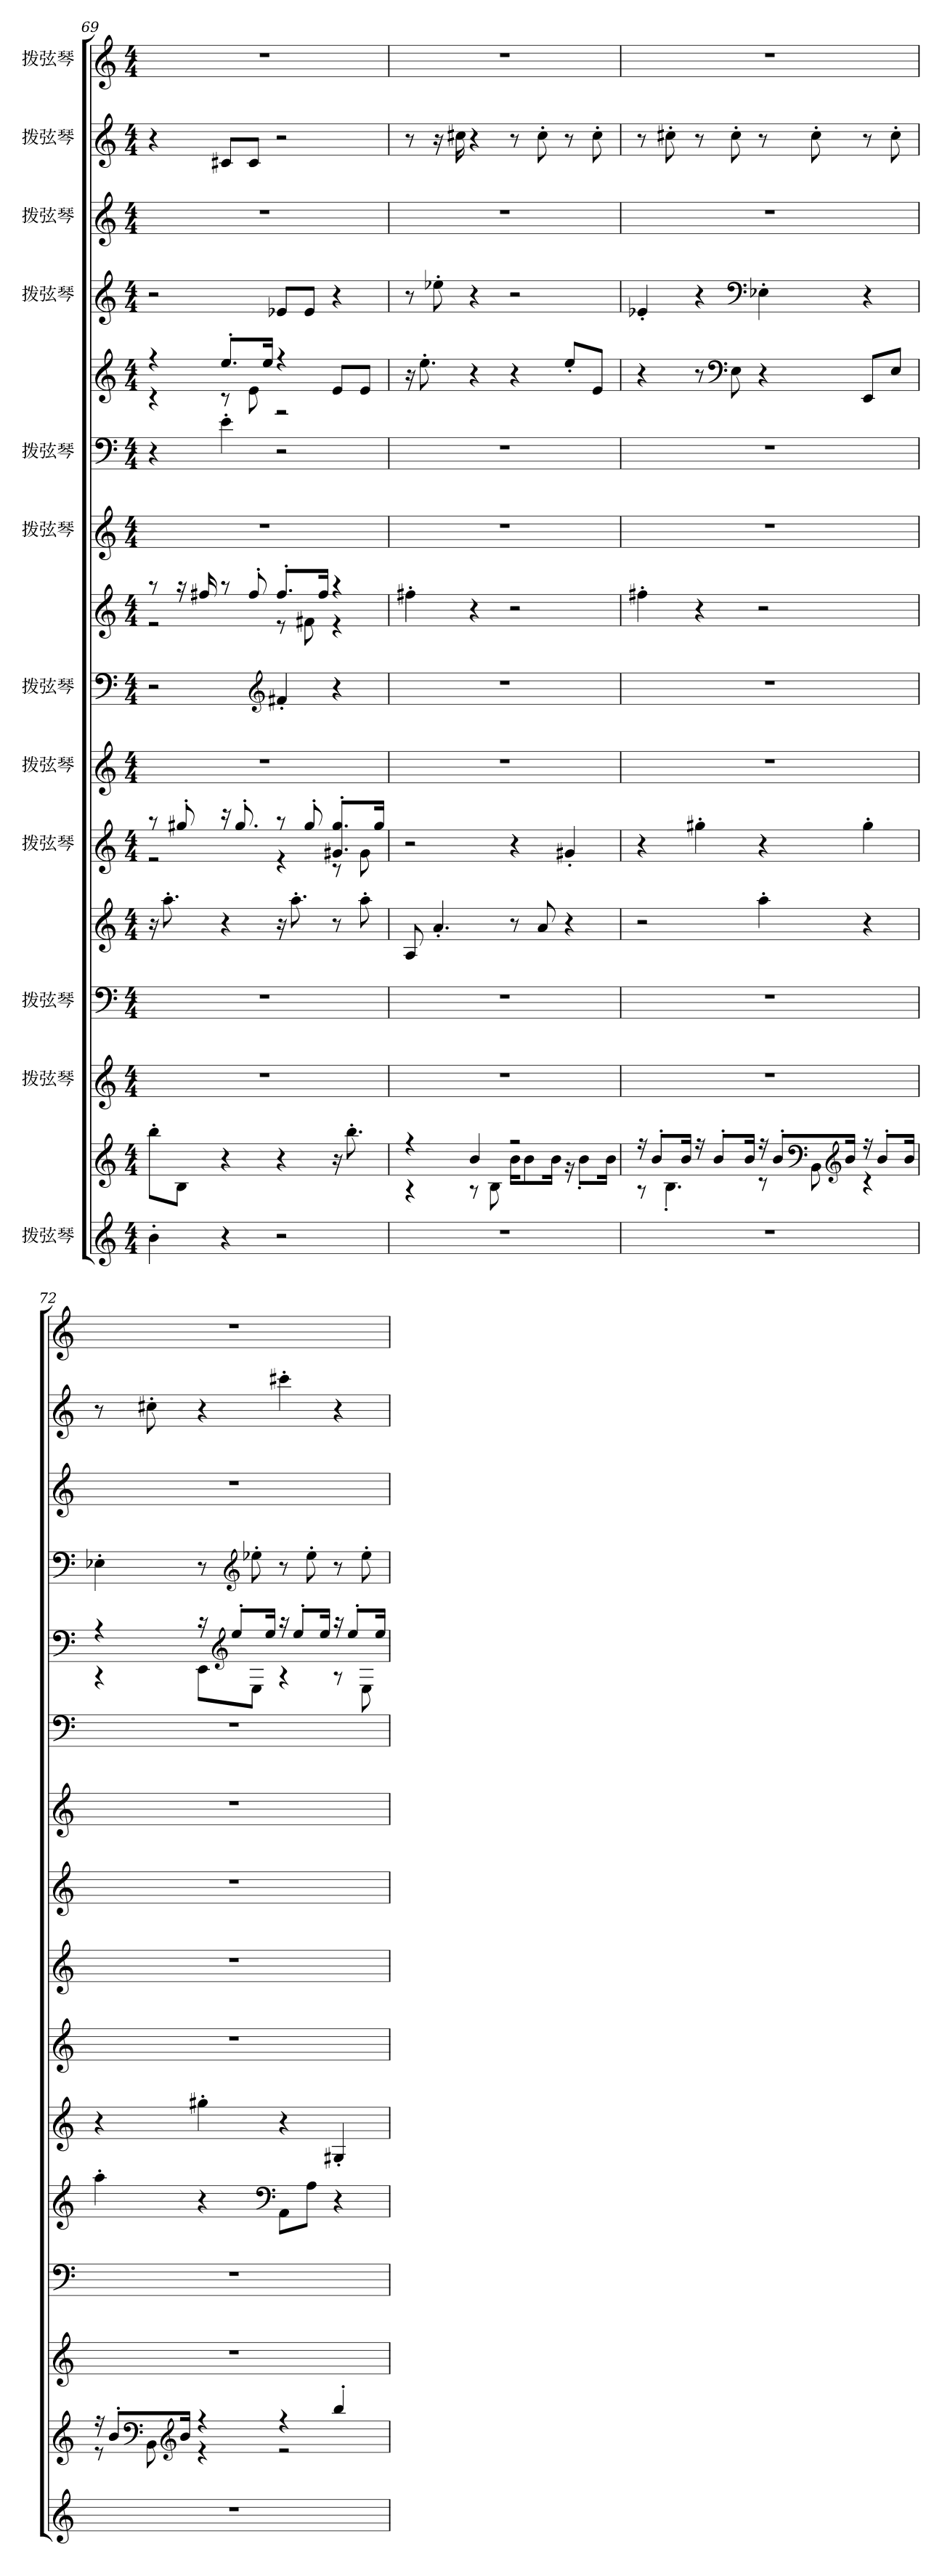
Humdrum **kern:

**kern	**kern	**kern	**kern	**kern	**kern	**kern	**kern	**kern	**kern	**kern	**kern	**kern	**kern	**kern	**kern
*part12	*part12	*part11	*part10	*part10	*part9	*part8	*part7	*part7	*part6	*part5	*part5	*part4	*part3	*part2	*part1
*staff16	*staff15	*staff14	*staff13	*staff12	*staff11	*staff10	*staff9	*staff8	*staff7	*staff6	*staff5	*staff4	*staff3	*staff2	*staff1
*I"拨弦琴	*	*I"拨弦琴	*I"拨弦琴	*	*I"拨弦琴	*I"拨弦琴	*I"拨弦琴	*	*I"拨弦琴	*I"拨弦琴	*	*I"拨弦琴	*I"拨弦琴	*I"拨弦琴	*I"拨弦琴
!!LO:PB:g=z
*clefG2	*clefG2	*clefG2	*clefF4	*clefG2	*clefG2	*clefG2	*clefF4	*clefG2	*clefG2	*clefF4	*clefG2	*clefG2	*clefG2	*clefG2	*clefG2
*k[]	*k[]	*k[]	*k[]	*k[]	*k[]	*k[]	*k[]	*k[]	*k[]	*k[]	*k[]	*k[]	*k[]	*k[]	*k[]
*M4/4	*M4/4	*M4/4	*M4/4	*M4/4	*M4/4	*M4/4	*M4/4	*M4/4	*M4/4	*M4/4	*M4/4	*M4/4	*M4/4	*M4/4	*M4/4
=69	=69	=69	=69	=69	=69	=69	=69	=69	=69	=69	=69	=69	=69	=69	=69
*	*	*	*	*	*^	*	*	*^	*	*	*^	*	*	*	*
4b'\	8bb'\L	1r	1r	16r	8r	2r	1r	2r	8r	2r	1r	4r	4r	4r	2r	1r	4r	1r
.	.	.	.	8.aa'\	.	.	.	.	.	.	.	.	.	.	.	.	.	.
.	8B\J	.	.	.	8gg#X'/	.	.	.	16r	.	.	.	.	.	.	.	.	.
.	.	.	.	.	.	.	.	.	16ff#X/	.	.	.	.	.	.	.	.	.
4r	4r	.	.	4r	16r	.	.	.	8r	.	.	4e'\	8.ee'/L	8r	.	.	8c#X/L	.
.	.	.	.	.	8.gg#'/	.	.	.	.	.	.	.	.	.	.	.	.	.
.	.	.	.	.	.	.	.	.	8ff#'/	.	.	.	.	8e\	.	.	8c#/J	.
.	.	.	.	.	.	.	.	.	.	.	.	.	16ee/Jk	.	.	.	.	.
*	*	*	*	*	*	*	*	*clefG2	*	*	*	*	*	*	*	*	*	*
2r	4r	.	.	16r	8r	4r	.	4f#X'/	8.ff#'/L	8r	.	2r	4r	2r	8e-X/L	.	2r	.
.	.	.	.	8.aa'\	.	.	.	.	.	.	.	.	.	.	.	.	.	.
.	.	.	.	.	8gg#'/	.	.	.	.	8f#X\	.	.	.	.	8e-/J	.	.	.
.	.	.	.	.	.	.	.	.	16ff#/Jk	.	.	.	.	.	.	.	.	.
.	16r	.	.	8r	8.g#X/' 8.gg#/'L	8r	.	4r	4r	4r	.	.	8e/L	.	4r	.	.	.
.	8.bb'\	.	.	.	.	.	.	.	.	.	.	.	.	.	.	.	.	.
.	.	.	.	8aa'\	.	8g#\	.	.	.	.	.	.	8e/J	.	.	.	.	.
.	.	.	.	.	16gg#/Jk	.	.	.	.	.	.	.	.	.	.	.	.	.
*	*	*	*	*	*v	*v	*	*	*v	*v	*	*	*v	*v	*	*	*	*
=70	=70	=70	=70	=70	=70	=70	=70	=70	=70	=70	=70	=70	=70	=70	=70
*	*^	*	*	*	*	*	*	*	*	*	*	*	*	*	*
1r	4r	4r	1r	1r	8A/	2r	1r	1r	4ff#X'\	1r	1r	16r	8r	1r	8r	1r
.	.	.	.	.	.	.	.	.	.	.	.	8.ee'\	.	.	.	.
.	.	.	.	.	4.a'/	.	.	.	.	.	.	.	8ee-X'\	.	16r	.
.	.	.	.	.	.	.	.	.	.	.	.	.	.	.	16cc#X\	.
.	4b/	8r	.	.	.	.	.	.	4r	.	.	4r	4r	.	4r	.
.	.	8B\	.	.	.	.	.	.	.	.	.	.	.	.	.	.
.	2r	16b\KL	.	.	8r	4r	.	.	2r	.	.	4r	2r	.	8r	.
.	.	8b\	.	.	.	.	.	.	.	.	.	.	.	.	.	.
.	.	.	.	.	8a/	.	.	.	.	.	.	.	.	.	8cc#'\	.
.	.	16b\Jk	.	.	.	.	.	.	.	.	.	.	.	.	.	.
.	.	16r	.	.	4r	4g#X'/	.	.	.	.	.	8ee'/L	.	.	8r	.
.	.	8b'\L	.	.	.	.	.	.	.	.	.	.	.	.	.	.
.	.	.	.	.	.	.	.	.	.	.	.	8e/J	.	.	8cc#'\	.
.	.	16b\Jk	.	.	.	.	.	.	.	.	.	.	.	.	.	.
!!LO:PB:g=z
=71	=71	=71	=71	=71	=71	=71	=71	=71	=71	=71	=71	=71	=71	=71	=71	=71
1r	16r	8r	1r	1r	2r	4r	1r	1r	4ff#X'\	1r	1r	4r	4e-X'/	1r	8r	1r
.	8b'/L	.	.	.	.	.	.	.	.	.	.	.	.	.	.	.
.	.	4.B'\	.	.	.	.	.	.	.	.	.	.	.	.	8cc#X'\	.
.	16b/Jk	.	.	.	.	.	.	.	.	.	.	.	.	.	.	.
.	16r	.	.	.	.	4gg#X'\	.	.	4r	.	.	8r	4r	.	8r	.
.	8b'/L	.	.	.	.	.	.	.	.	.	.	.	.	.	.	.
*	*	*	*	*	*	*	*	*	*	*	*	*clefF4	*	*	*	*
.	.	.	.	.	.	.	.	.	.	.	.	8E\	.	.	8cc#'\	.
.	16b/Jk	.	.	.	.	.	.	.	.	.	.	.	.	.	.	.
*	*	*	*	*	*	*	*	*	*	*	*	*	*clefF4	*	*	*
.	16r	8r	.	.	4aa'\	4r	.	.	2r	.	.	4r	4E-X'\	.	8r	.
.	8b'/L	.	.	.	.	.	.	.	.	.	.	.	.	.	.	.
*	*clefF4	*	*	*	*	*	*	*	*	*	*	*	*	*	*	*
.	.	8BB\	.	.	.	.	.	.	.	.	.	.	.	.	8cc#'\	.
*	*clefG2	*	*	*	*	*	*	*	*	*	*	*	*	*	*	*
.	16b/Jk	.	.	.	.	.	.	.	.	.	.	.	.	.	.	.
.	16r	4r	.	.	4r	4gg#'\	.	.	.	.	.	8EE/L	4r	.	8r	.
.	8b'/L	.	.	.	.	.	.	.	.	.	.	.	.	.	.	.
.	.	.	.	.	.	.	.	.	.	.	.	8E/J	.	.	8cc#'\	.
.	16b/Jk	.	.	.	.	.	.	.	.	.	.	.	.	.	.	.
=72	=72	=72	=72	=72	=72	=72	=72	=72	=72	=72	=72	=72	=72	=72	=72	=72
*	*	*	*	*	*	*	*	*	*	*	*	*^	*	*	*	*
1r	16r	8r	1r	1r	4aa'\	4r	1r	1r	1r	1r	1r	4r	4r	4E-X'\	1r	8r	1r
.	8b'/L	.	.	.	.	.	.	.	.	.	.	.	.	.	.	.	.
*	*clefF4	*	*	*	*	*	*	*	*	*	*	*	*	*	*	*	*
.	.	8BB\	.	.	.	.	.	.	.	.	.	.	.	.	.	8cc#X'\	.
*	*clefG2	*	*	*	*	*	*	*	*	*	*	*	*	*	*	*	*
.	16b/Jk	.	.	.	.	.	.	.	.	.	.	.	.	.	.	.	.
.	4r	4r	.	.	4r	4gg#X'\	.	.	.	.	.	16r	8EE\L	8r	.	4r	.
*	*	*	*	*	*	*	*	*	*	*	*	*clefG2	*	*	*	*	*
.	.	.	.	.	.	.	.	.	.	.	.	8ee'/L	.	.	.	.	.
*	*	*	*	*	*	*	*	*	*	*	*	*	*	*clefG2	*	*	*
.	.	.	.	.	.	.	.	.	.	.	.	.	8E\J	8ee-X'\	.	.	.
.	.	.	.	.	.	.	.	.	.	.	.	16ee/Jk	.	.	.	.	.
*	*	*	*	*	*clefF4	*	*	*	*	*	*	*	*	*	*	*	*
.	4r	2r	.	.	8AA\L	4r	.	.	.	.	.	16r	4r	8r	.	4ccc#X'\	.
.	.	.	.	.	.	.	.	.	.	.	.	8ee'/L	.	.	.	.	.
.	.	.	.	.	8A\J	.	.	.	.	.	.	.	.	8ee-'\	.	.	.
.	.	.	.	.	.	.	.	.	.	.	.	16ee/Jk	.	.	.	.	.
.	4bb'/	.	.	.	4r	4G#X'/	.	.	.	.	.	16r	8r	8r	.	4r	.
.	.	.	.	.	.	.	.	.	.	.	.	8ee'/L	.	.	.	.	.
.	.	.	.	.	.	.	.	.	.	.	.	.	8E\	8ee-'\	.	.	.
.	.	.	.	.	.	.	.	.	.	.	.	16ee/Jk	.	.	.	.	.
*	*v	*v	*	*	*	*	*	*	*	*	*	*v	*v	*	*	*	*
=	=	=	=	=	=	=	=	=	=	=	=	=	=	=	=
*-	*-	*-	*-	*-	*-	*-	*-	*-	*-	*-	*-	*-	*-	*-	*-
